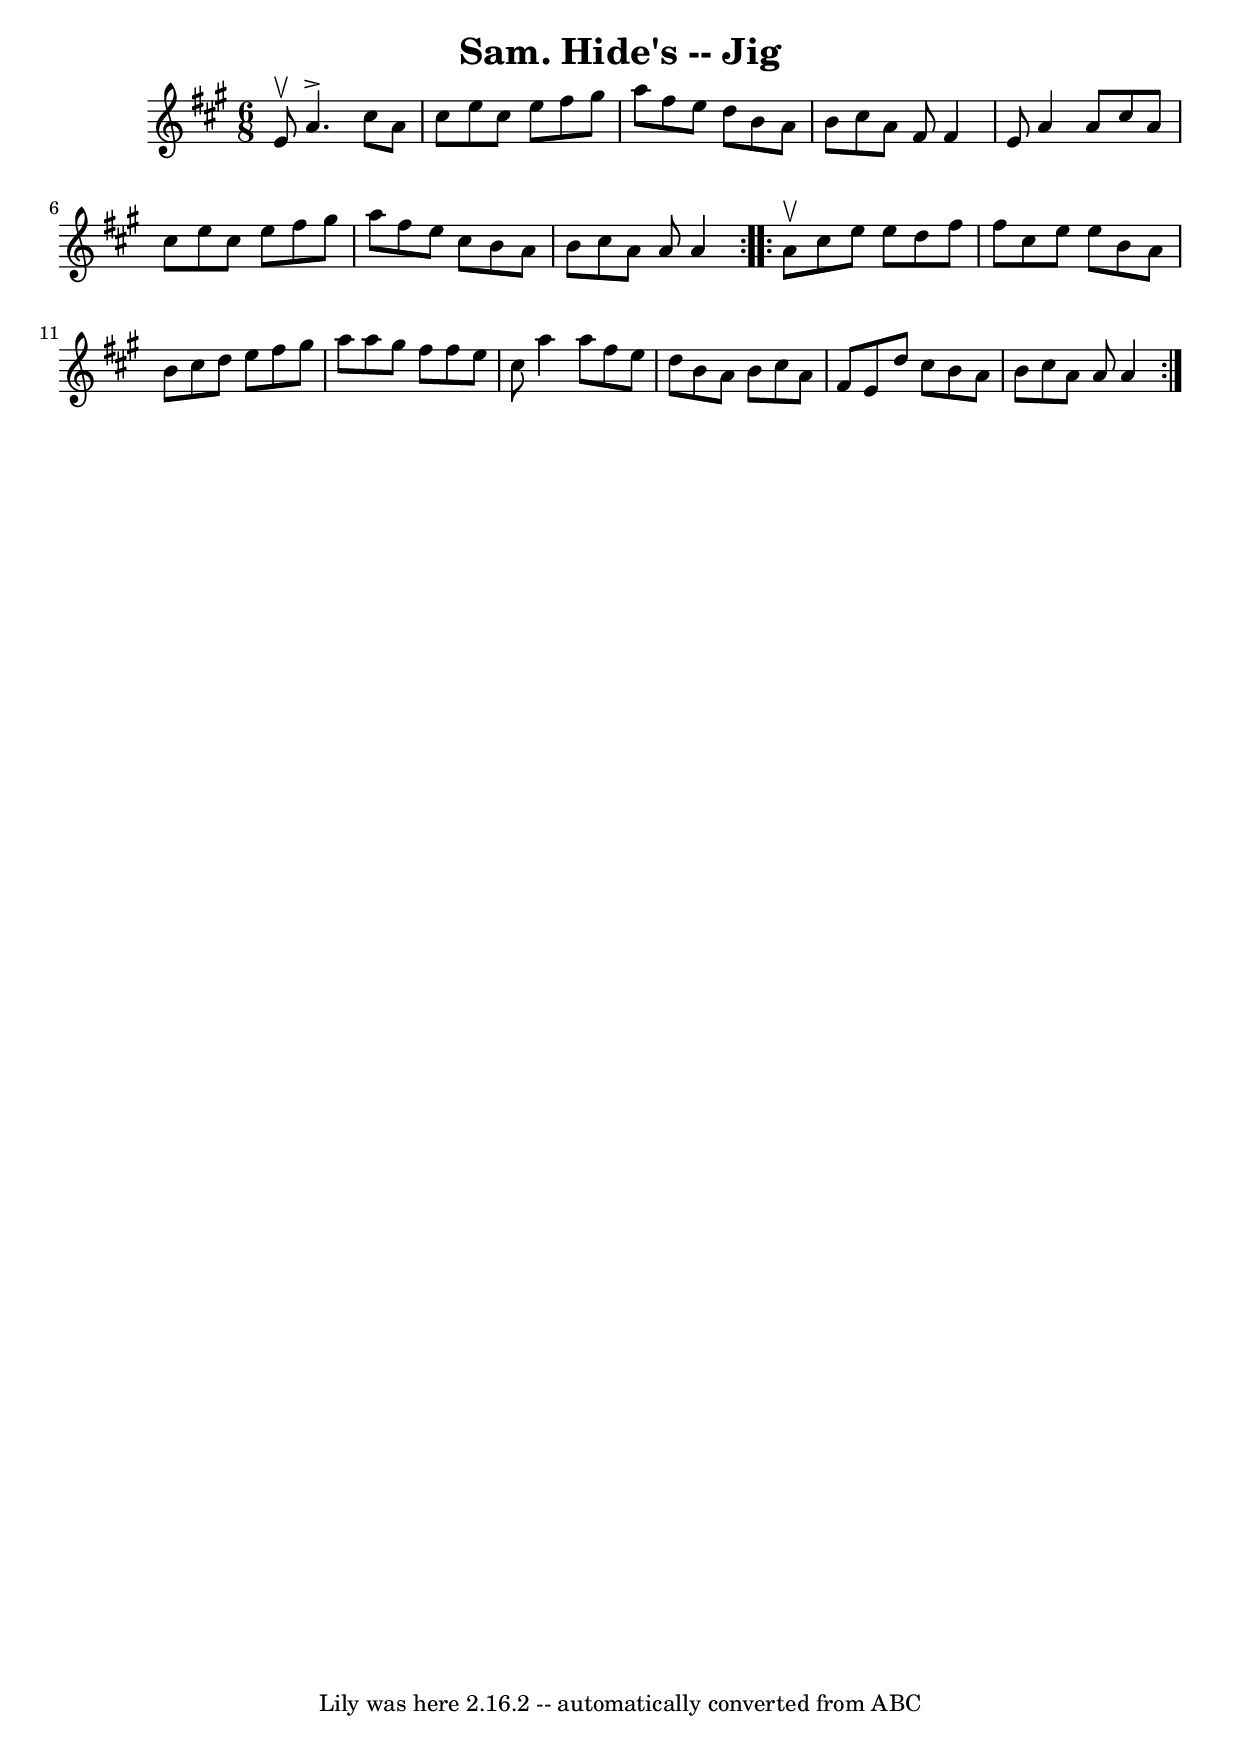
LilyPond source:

\version "2.16.2"
\include "Mammoth.ily"
\header {
  %% book = "Ryan's Mammoth Collection"
  crossRefNumber = "1"
  footnotes = "\\\\89 461"
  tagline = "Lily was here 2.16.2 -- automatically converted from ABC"
  title = "Sam. Hide's -- Jig"

}
voicedefault =  {



  \repeat volta 2 {

    \time 6/8 
    \key a \major
    e'8^\upbow |
    a'4.^\accent cis''8    
    a'8 cis''8    |
    e''8 cis''8 e''8 fis''8 gis''8 a''8  
    |
    fis''8 e''8 d''8 b'8 a'8 b'8    |
    cis''8   
    a'8 fis'8 fis'4 e'8    |
    a'4 a'8 cis''8 a'8    
    cis''8    |
    e''8 cis''8 e''8 fis''8 gis''8 a''8    
    |
    fis''8 e''8 cis''8 b'8 a'8 b'8    |
    cis''8   
    a'8 a'8 a'4  
  }     
  \repeat volta 2 {
    a'8^\upbow |
    cis''8   
    e''8 e''8 d''8 fis''8 fis''8    |
    cis''8 e''8 e''8  
    b'8 a'8 b'8    |
    cis''8 d''8 e''8 fis''8 gis''8    
    a''8    |
    a''8 gis''8 fis''8 fis''8 e''8 cis''8    
    |
    a''4 a''8 fis''8 e''8 d''8    |
    b'8 a'8    
    b'8 cis''8 a'8 fis'8    |
    e'8 d''8 cis''8 b'8 a'8 
    b'8    |
    cis''8 a'8 a'8 a'4  
  }   

}

\score{
  <<

    \context Staff="default"
    {
      \voicedefault 
      
    }

  >>
  \layout {
    
  }
  \midi {
  }

}
